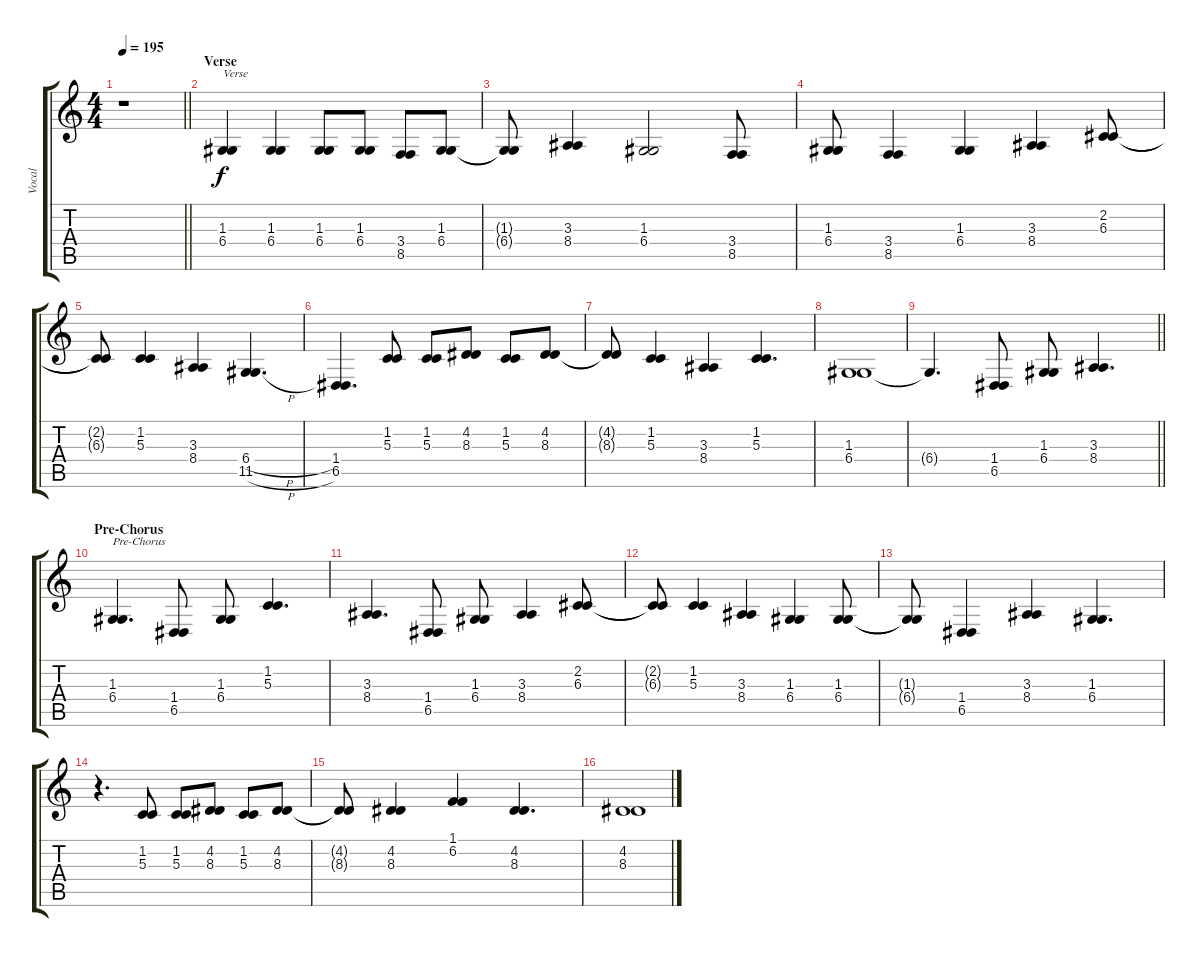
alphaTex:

\track ("Vocal" "Vocal") {instrument oboe}
\staff {score tabs}
\tuning (E4 B3 G3 D3 A2 E2) {hide}
\ts (4 4)
\tempo 195
\clef g2
\barLineRight lightlight
\ks c
r.1{dy f} |
\section ("" "Verse")
(1.3 6.4).4{txt "Verse"} (1.3 6.4).4 (1.3 6.4).8 (1.3 6.4).8 (3.4 8.5).8 (1.3 6.4).8 |
(1.3{t} 6.4{t}).8 (3.3 8.4).4 (1.3 6.4).2 (3.4 8.5).8 |
(1.3 6.4).8 (3.4 8.5).4 (1.3 6.4).4 (3.3 8.4).4 (2.2 6.3).8 |
(2.2{t} 6.3{t}).8 (1.2 5.3).4 (3.3 8.4).4 (6.4{h} 11.5{h}).4{d} |
(1.4 6.5).4{d} (1.2 5.3).8 (1.2 5.3).8 (4.2 8.3).8 (1.2 5.3).8 (4.2 8.3).8 |
(4.2{t} 8.3{t}).8 (1.2 5.3).4 (3.3 8.4).4 (1.2 5.3).4{d} |
(1.3 6.4).1 |
\barLineRight lightlight
6.4{t}.4{d} (1.4 6.5).8 (1.3 6.4).8 (3.3 8.4).4{d} |
\section ("" "Pre-Chorus")
(1.3 6.4).4{d txt "Pre-Chorus"} (1.4 6.5).8 (1.3 6.4).8 (1.2 5.3).4{d} |
(3.3 8.4).4{d} (1.4 6.5).8 (1.3 6.4).8 (3.3 8.4).4 (2.2 6.3).8 |
(2.2{t} 6.3{t}).8 (1.2 5.3).4 (3.3 8.4).4 (1.3 6.4).4 (1.3 6.4).8 |
(1.3{t} 6.4{t}).8 (1.4 6.5).4 (3.3 8.4).4 (1.3 6.4).4{d} |
r.4{d} (1.2 5.3).8 (1.2 5.3).8 (4.2 8.3).8 (1.2 5.3).8 (4.2 8.3).8 |
(4.2{t} 8.3{t}).8 (4.2 8.3).4 (1.1 6.2).4 (4.2 8.3).4{d} |
(4.2 8.3).1
